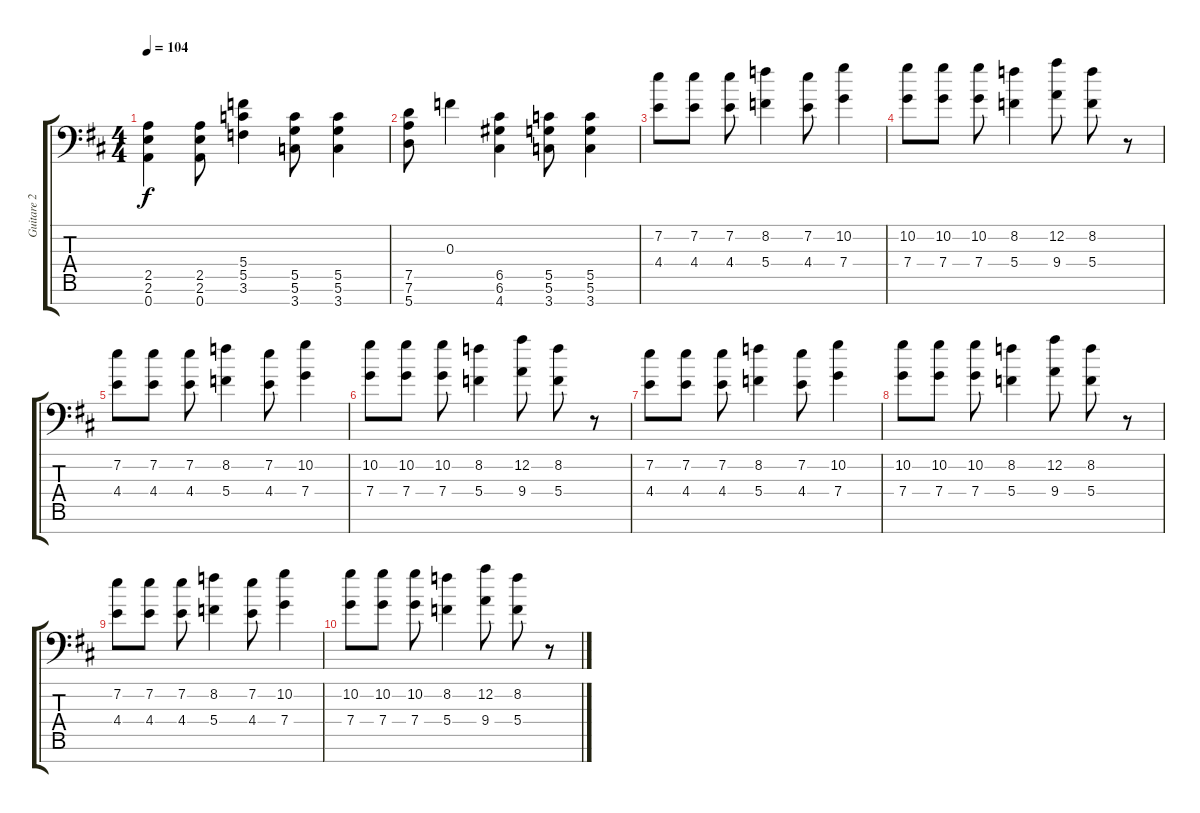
\track ("Guitare 2" "Guitare 2") {instrument overdrivenguitar}
\staff {score tabs}
\tuning (D4 A3 F3 C3 G2 D2 A1) {hide}
\ts (4 4)
\tempo 104
\clef f4
\ks d
(2.5 2.6 0.7).4{dy f} (2.5 2.6 0.7).8 (5.4 5.5 3.6).4 (5.5 5.6 3.7).8 (5.5 5.6 3.7).4 |
(7.5 7.6 5.7).8 0.3.4 (6.5 6.6 4.7).4 (5.5 5.6 3.7).8 (5.5 5.6 3.7).4 |
(7.2 4.4).8 (7.2 4.4).8 (7.2 4.4).8 (8.2 5.4).4 (7.2 4.4).8 (10.2 7.4).4 |
(10.2 7.4).8 (10.2 7.4).8 (10.2 7.4).8 (8.2 5.4).4 (12.2 9.4).8 (8.2 5.4).8 r.8 |
(7.2 4.4).8 (7.2 4.4).8 (7.2 4.4).8 (8.2 5.4).4 (7.2 4.4).8 (10.2 7.4).4 |
(10.2 7.4).8 (10.2 7.4).8 (10.2 7.4).8 (8.2 5.4).4 (12.2 9.4).8 (8.2 5.4).8 r.8 |
(7.2 4.4).8 (7.2 4.4).8 (7.2 4.4).8 (8.2 5.4).4 (7.2 4.4).8 (10.2 7.4).4 |
(10.2 7.4).8 (10.2 7.4).8 (10.2 7.4).8 (8.2 5.4).4 (12.2 9.4).8 (8.2 5.4).8 r.8 |
(7.2 4.4).8 (7.2 4.4).8 (7.2 4.4).8 (8.2 5.4).4 (7.2 4.4).8 (10.2 7.4).4 |
(10.2 7.4).8 (10.2 7.4).8 (10.2 7.4).8 (8.2 5.4).4 (12.2 9.4).8 (8.2 5.4).8 r.8
